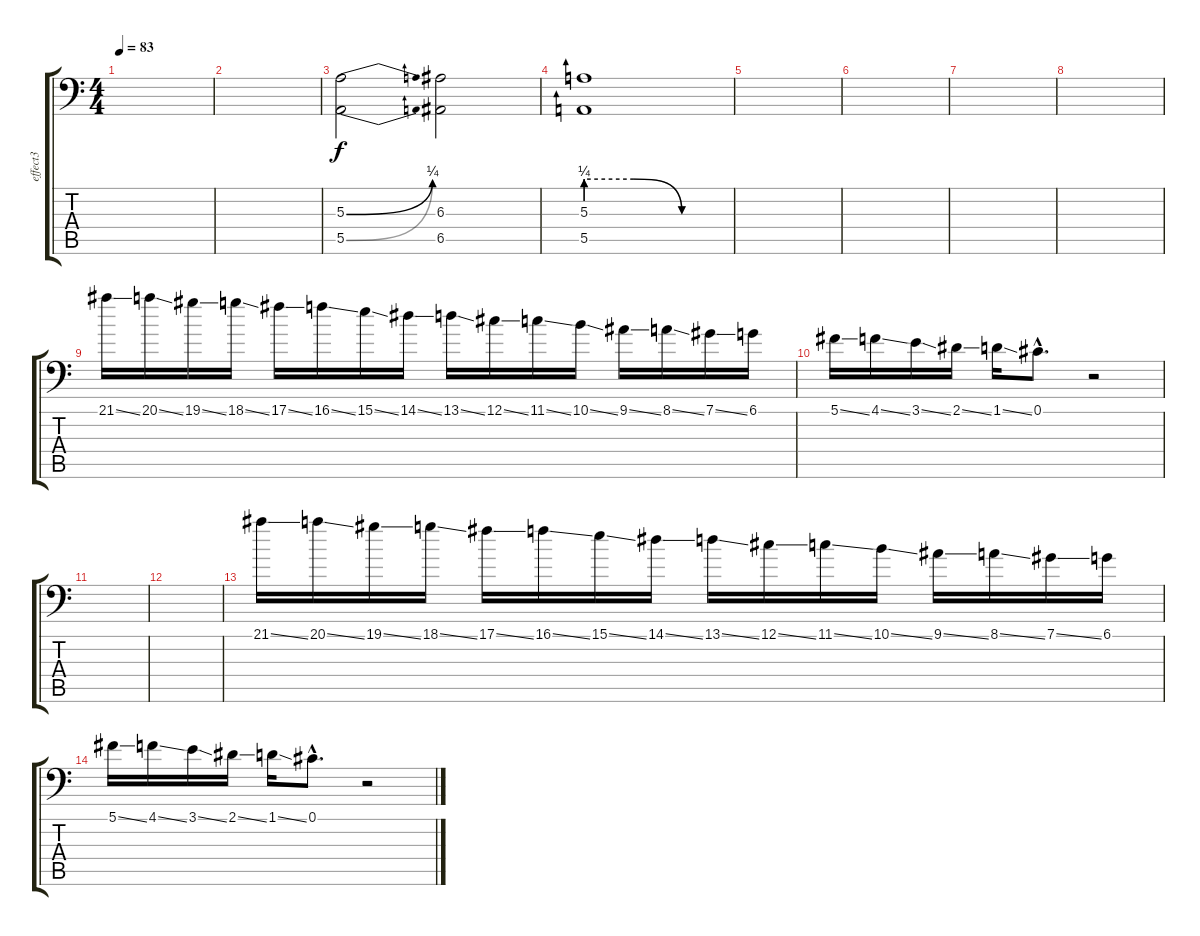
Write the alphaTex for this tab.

\track ("effect3" "effect3") {instrument pad8sweep}
\staff {score tabs}
\tuning (Db4 Ab3 E3 B2 E2 A1) {hide}
\ts (4 4)
\tempo 83
\clef f4
\ks c
|
|
(5.3{be (bend 0 0 60 1)} 5.5{be (bend 0 0 60 1)}).2{instrument pad8sweep} (6.3 6.5).2 |
(5.3{be (custom 0 1 20 1 40 0 60 0)} 5.5{be (custom 0 1 20 1 40 0 60 0)}).1 |
|
|
|
|
21.1{ss}.16{instrument fx7echoes} 20.1{ss}.16 19.1{ss}.16 18.1{ss}.16 17.1{ss}.16 16.1{ss}.16 15.1{ss}.16 14.1{ss}.16 13.1{ss}.16 12.1{ss}.16 11.1{ss}.16 10.1{ss}.16 9.1{ss}.16 8.1{ss}.16 7.1{ss}.16 6.1.16 |
5.1{ss}.16 4.1{ss}.16 3.1{ss}.16 2.1{ss}.16 1.1{ss}.16 0.1{hac}.8{d} r.2 |
|
|
21.1{ss}.16{instrument fx7echoes} 20.1{ss}.16 19.1{ss}.16 18.1{ss}.16 17.1{ss}.16 16.1{ss}.16 15.1{ss}.16 14.1{ss}.16 13.1{ss}.16 12.1{ss}.16 11.1{ss}.16 10.1{ss}.16 9.1{ss}.16 8.1{ss}.16 7.1{ss}.16 6.1.16 |
5.1{ss}.16 4.1{ss}.16 3.1{ss}.16 2.1{ss}.16 1.1{ss}.16 0.1{hac}.8{d} r.2
